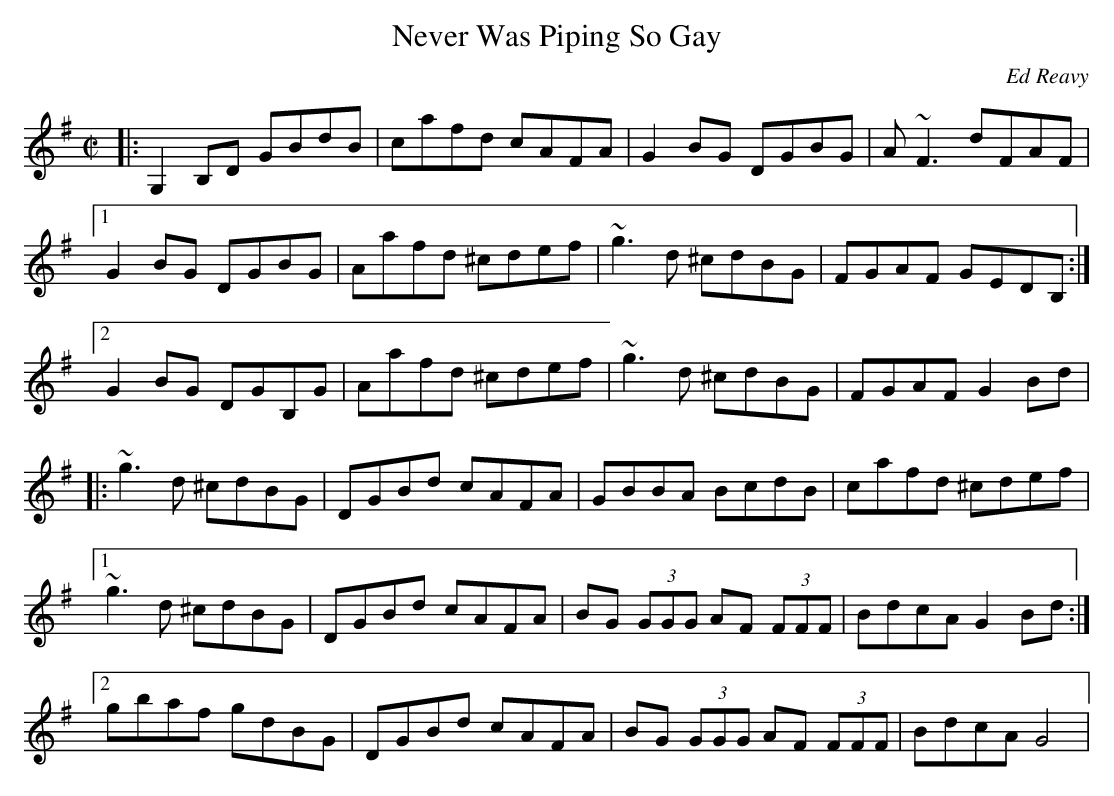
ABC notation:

X:1
T:Never Was Piping So Gay
C:Ed Reavy
M:C|
K:G
|: G,2B,D GBdB | cafd cAFA | G2BG DGBG | A~F3 dFAF |1
G2BG DGBG | Aafd ^cdef | ~g3d ^cdBG | FGAF GEDB, :|2
G2BG DGB,G | Aafd ^cdef | ~g3d ^cdBG | FGAF G2Bd |
|: ~g3d ^cdBG | DGBd cAFA | GBBA BcdB | cafd ^cdef |1
~g3d ^cdBG | DGBd cAFA | BG (3GGG AF (3FFF | BdcA G2Bd :|2
gbaf gdBG | DGBd cAFA | BG (3GGG AF (3FFF | BdcA G4 |
